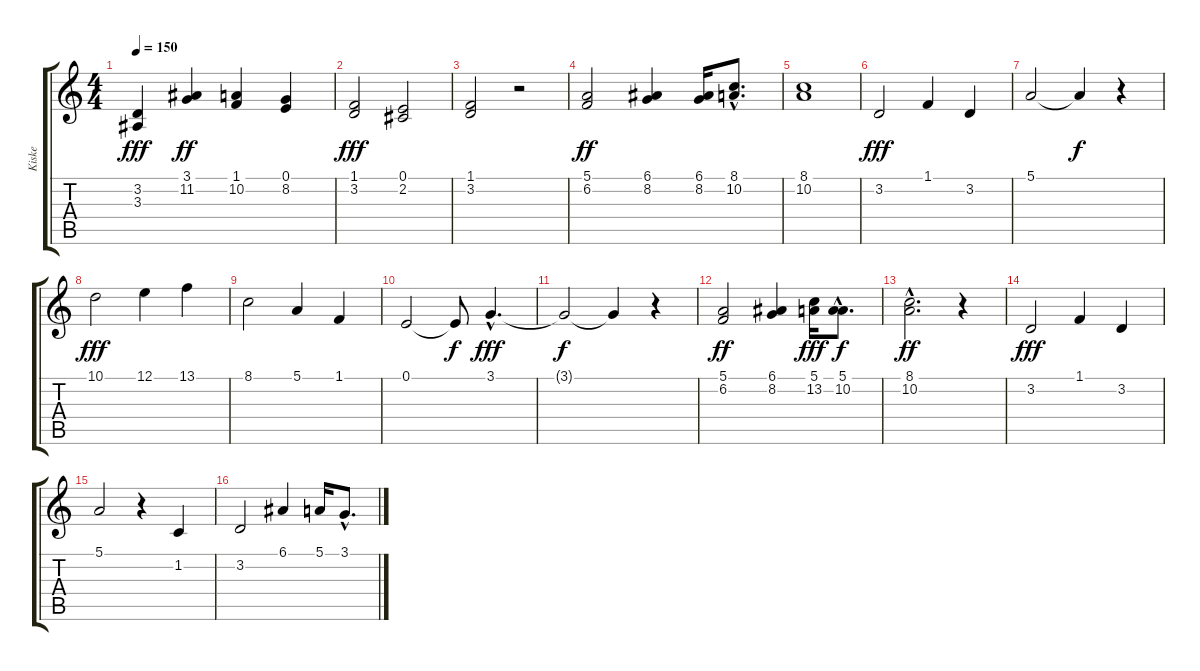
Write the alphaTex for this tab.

\track ("Kiske" "Kiske") {instrument baritonesax}
\staff {score tabs}
\tuning (E4 B3 G3 D3 A2 E2) {hide}
\ts (4 4)
\tempo 150
\clef g2
\ks c
(3.2 3.3).4{dy fff} (3.1 11.2).4{dy ff} (1.1 10.2).4 (0.1 8.2).4 |
(1.1 3.2).2{dy fff} (0.1 2.2).2 |
(1.1 3.2).2 r.2 |
(5.1 6.2).2{dy ff} (6.1 8.2).4 (6.1 8.2).16 (8.1{hac} 10.2{hac}).8{d} |
(8.1 10.2).1 |
3.2.2{dy fff} 1.1.4 3.2.4 |
5.1.2 5.1{t}.4{dy f} r.4 |
10.1.2{dy fff} 12.1.4 13.1.4 |
8.1.2 5.1.4 1.1.4 |
0.1.2 0.1{t}.8{dy f} 3.1{hac}.4{d dy fff} |
3.1{t}.2{dy f} 3.1{t}.4 r.4 |
(5.1 6.2).2{dy ff} (6.1 8.2).4 (5.1 13.2).16{dy fff} (5.1{hac} 10.2{hac}).8{d dy f} |
(8.1{hac} 10.2{hac}).2{d dy ff} r.4 |
3.2.2{dy fff} 1.1.4 3.2.4 |
5.1.2 r.4 1.2.4 |
3.2.2 6.1.4 5.1.16 3.1{hac}.8{d}
